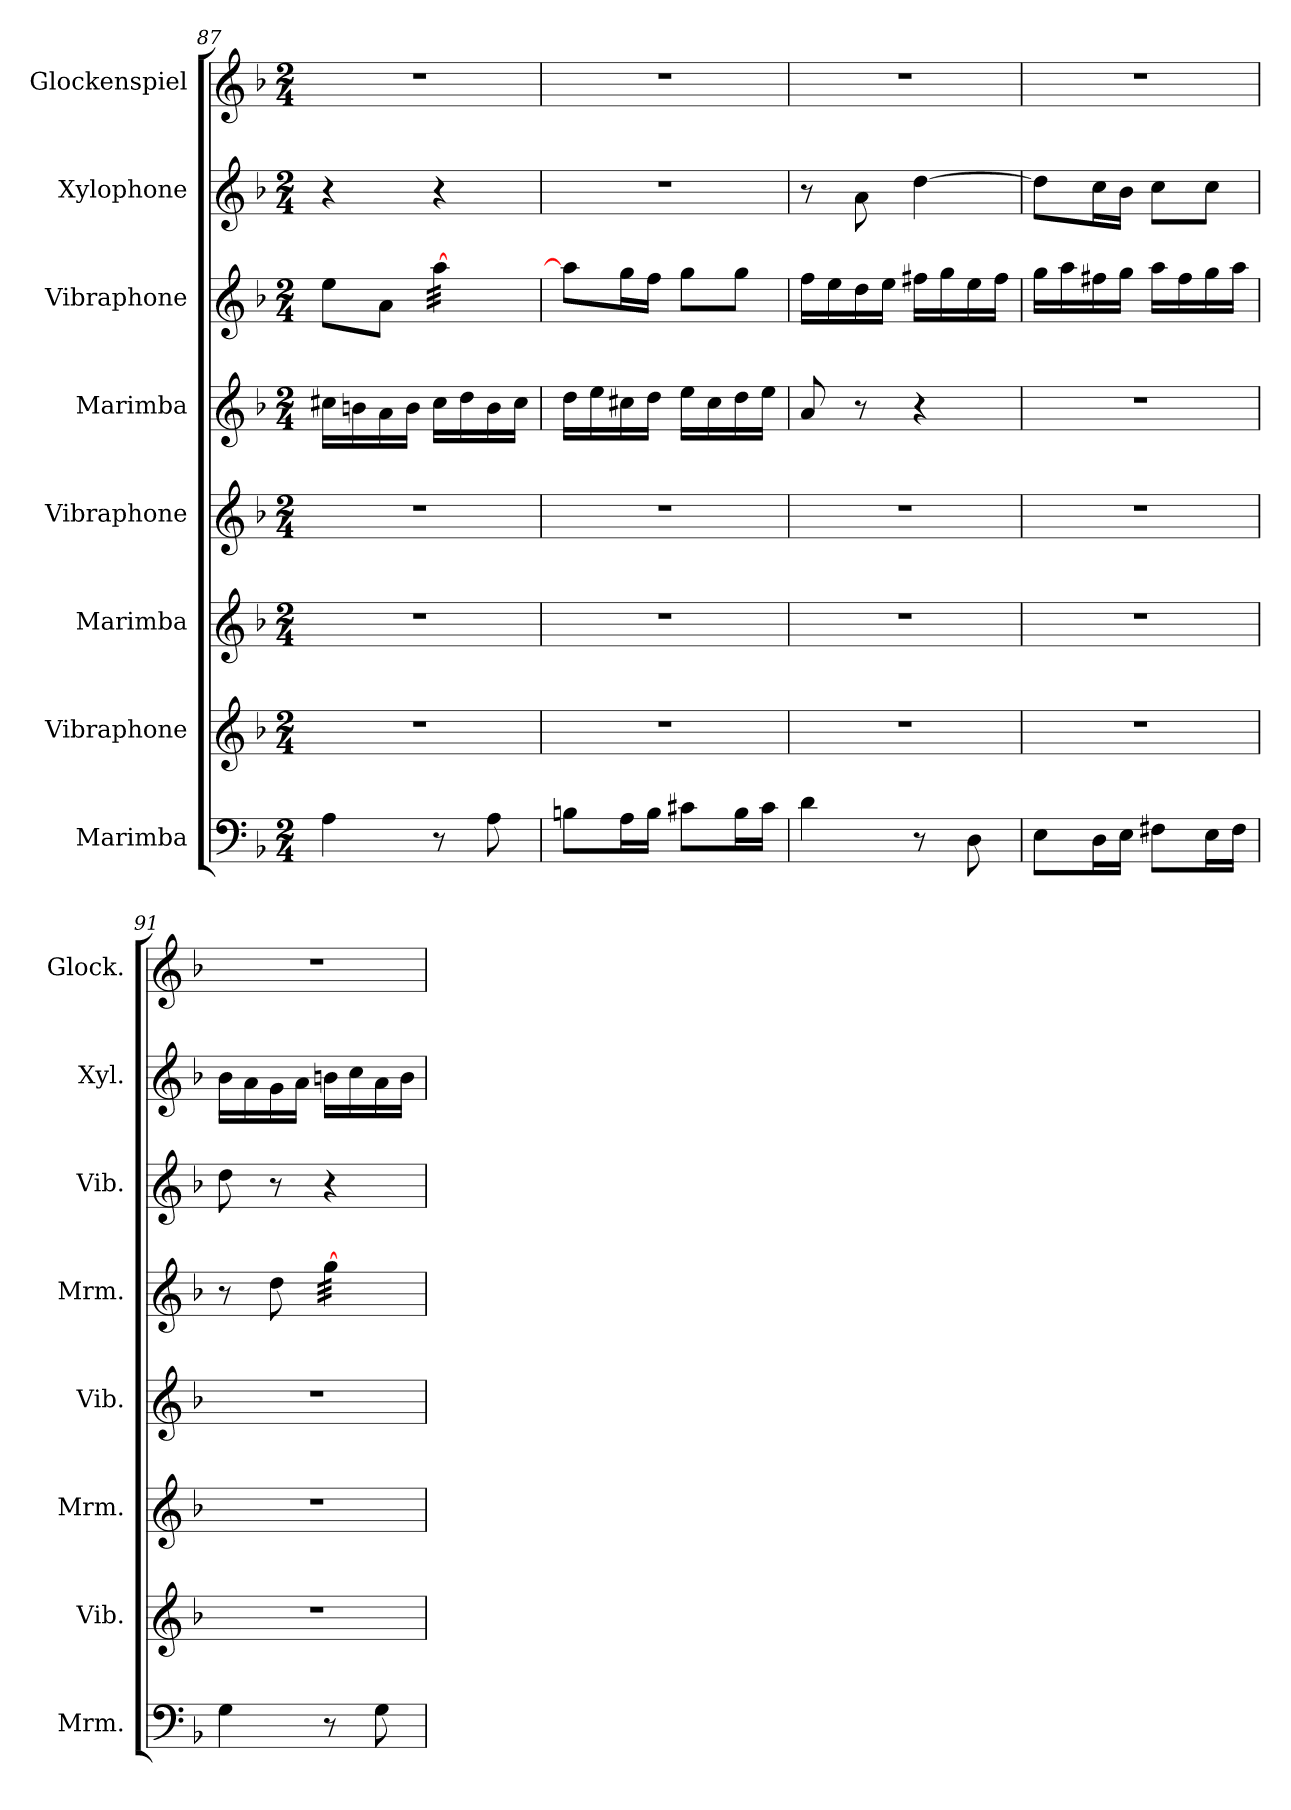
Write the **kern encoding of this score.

**kern	**kern	**kern	**kern	**kern	**kern	**kern	**kern
*part8	*part7	*part6	*part5	*part4	*part3	*part2	*part1
*staff8	*staff7	*staff6	*staff5	*staff4	*staff3	*staff2	*staff1
*I"Marimba	*I"Vibraphone	*I"Marimba	*I"Vibraphone	*I"Marimba	*I"Vibraphone	*I"Xylophone	*I"Glockenspiel
*I'Mrm.	*I'Vib.	*I'Mrm.	*I'Vib.	*I'Mrm.	*I'Vib.	*I'Xyl.	*I'Glock.
*clefF4	*clefG2	*clefG2	*clefG2	*clefG2	*clefG2	*clefG2	*clefG2
*	*	*	*	*	*	*ITrd-7c-12	*ITrd-14c-24
*k[b-]	*k[b-]	*k[b-]	*k[b-]	*k[b-]	*k[b-]	*k[b-]	*k[b-]
*M2/4	*M2/4	*M2/4	*M2/4	*M2/4	*M2/4	*M2/4	*M2/4
=87	=87	=87	=87	=87	=87	=87	=87
4A\	2r	2r	2r	16cc#X\LL	8ee\L	4r	2r
.	.	.	.	16bn\	.	.	.
.	.	.	.	16a\	8a\J	.	.
.	.	.	.	16b\JJ	.	.	.
*	*	*	*	*	*tremolo	*	*
8r	.	.	.	16cc#\LL	[32aa\LLL	4r	.
.	.	.	.	.	32aa\	.	.
.	.	.	.	16dd\	32aa\	.	.
.	.	.	.	.	32aa\	.	.
8A\	.	.	.	16b\	32aa\	.	.
.	.	.	.	.	32aa\	.	.
.	.	.	.	16cc#\JJ	32aa\	.	.
.	.	.	.	.	32aa\JJJ	.	.
*	*	*	*	*	*Xtremolo	*	*
=88	=88	=88	=88	=88	=88	=88	=88
8Bn\L	2r	2r	2r	16dd\LL	8aa\L]	2r	2r
.	.	.	.	16ee\	.	.	.
16A\L	.	.	.	16cc#X\	16gg\L	.	.
16B\JJ	.	.	.	16dd\JJ	16ff\JJ	.	.
8c#X\L	.	.	.	16ee\LL	8gg\L	.	.
.	.	.	.	16cc#\	.	.	.
16B\L	.	.	.	16dd\	8gg\J	.	.
16c#\JJ	.	.	.	16ee\JJ	.	.	.
=89	=89	=89	=89	=89	=89	=89	=89
4d\	2r	2r	2r	8a/	16ff\LL	8r	2r
.	.	.	.	.	16ee\	.	.
.	.	.	.	8r	16dd\	8aa\	.
.	.	.	.	.	16ee\JJ	.	.
8r	.	.	.	4r	16ff#X\LL	[4ddd\	.
.	.	.	.	.	16gg\	.	.
8D\	.	.	.	.	16ee\	.	.
.	.	.	.	.	16ff#\JJ	.	.
=90	=90	=90	=90	=90	=90	=90	=90
8E\L	2r	2r	2r	2r	16gg\LL	8ddd\L]	2r
.	.	.	.	.	16aa\	.	.
16D\L	.	.	.	.	16ff#X\	16ccc\L	.
16E\JJ	.	.	.	.	16gg\JJ	16bb-\JJ	.
8F#X\L	.	.	.	.	16aa\LL	8ccc\L	.
.	.	.	.	.	16ff#\	.	.
16E\L	.	.	.	.	16gg\	8ccc\J	.
16F#\JJ	.	.	.	.	16aa\JJ	.	.
=91	=91	=91	=91	=91	=91	=91	=91
4G\	2r	2r	2r	8r	8dd\	16bb-\LL	2r
.	.	.	.	.	.	16aa\	.
.	.	.	.	8dd\	8r	16gg\	.
.	.	.	.	.	.	16aa\JJ	.
*	*	*	*	*tremolo	*	*	*
8r	.	.	.	[32gg\LLL	4r	16bbn\LL	.
.	.	.	.	32gg\	.	.	.
.	.	.	.	32gg\	.	16ccc\	.
.	.	.	.	32gg\	.	.	.
8G\	.	.	.	32gg\	.	16aa\	.
.	.	.	.	32gg\	.	.	.
.	.	.	.	32gg\	.	16bb\JJ	.
.	.	.	.	32gg\JJJ	.	.	.
*	*	*	*	*Xtremolo	*	*	*
=	=	=	=	=	=	=	=
*-	*-	*-	*-	*-	*-	*-	*-
